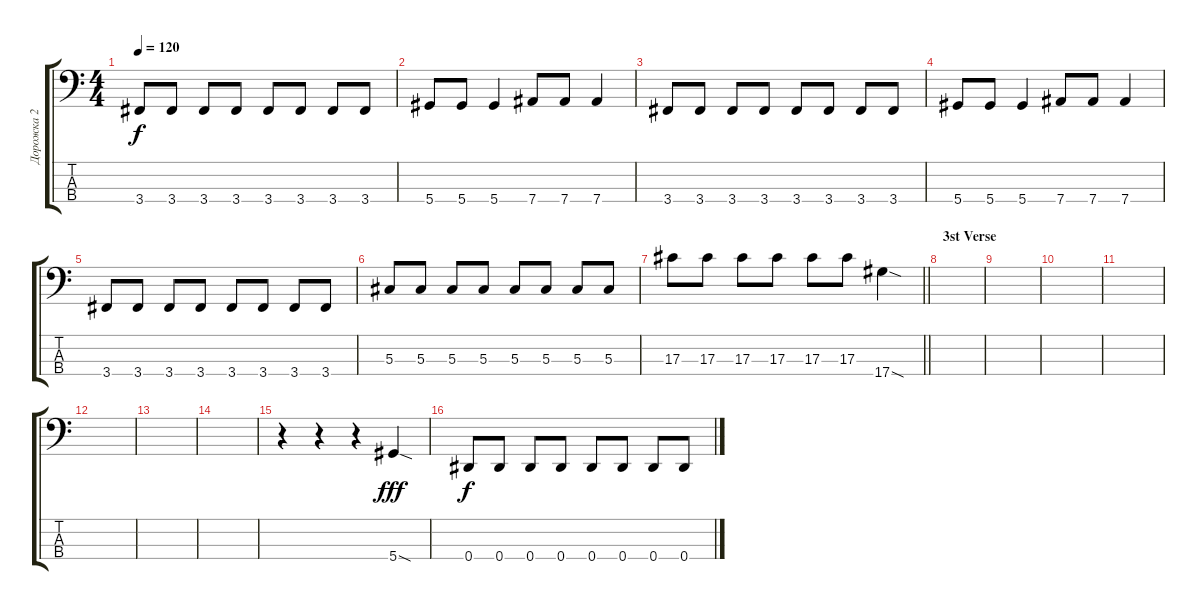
\track ("Дорожка 2" "Дорожка 2") {instrument electricbasspick}
\staff {score tabs}
\tuning (Gb2 Db2 Ab1 Eb1) {hide}
\ts (4 4)
\tempo 120
\clef f4
\ks c
3.4.8{dy f} 3.4.8 3.4.8 3.4.8 3.4.8 3.4.8 3.4.8 3.4.8 |
5.4.8 5.4.8 5.4.4 7.4.8 7.4.8 7.4.4 |
3.4.8 3.4.8 3.4.8 3.4.8 3.4.8 3.4.8 3.4.8 3.4.8 |
5.4.8 5.4.8 5.4.4 7.4.8 7.4.8 7.4.4 |
3.4.8 3.4.8 3.4.8 3.4.8 3.4.8 3.4.8 3.4.8 3.4.8 |
5.3.8 5.3.8 5.3.8 5.3.8 5.3.8 5.3.8 5.3.8 5.3.8 |
\barLineRight lightlight
17.3.8 17.3.8 17.3.8 17.3.8 17.3.8 17.3.8 17.4{sod}.4 |
\section ("" "3st Verse")
|
|
|
|
|
|
|
r.4 r.4 r.4 5.4{sod}.4{dy fff} |
0.4.8{dy f} 0.4.8 0.4.8 0.4.8 0.4.8 0.4.8 0.4.8 0.4.8
